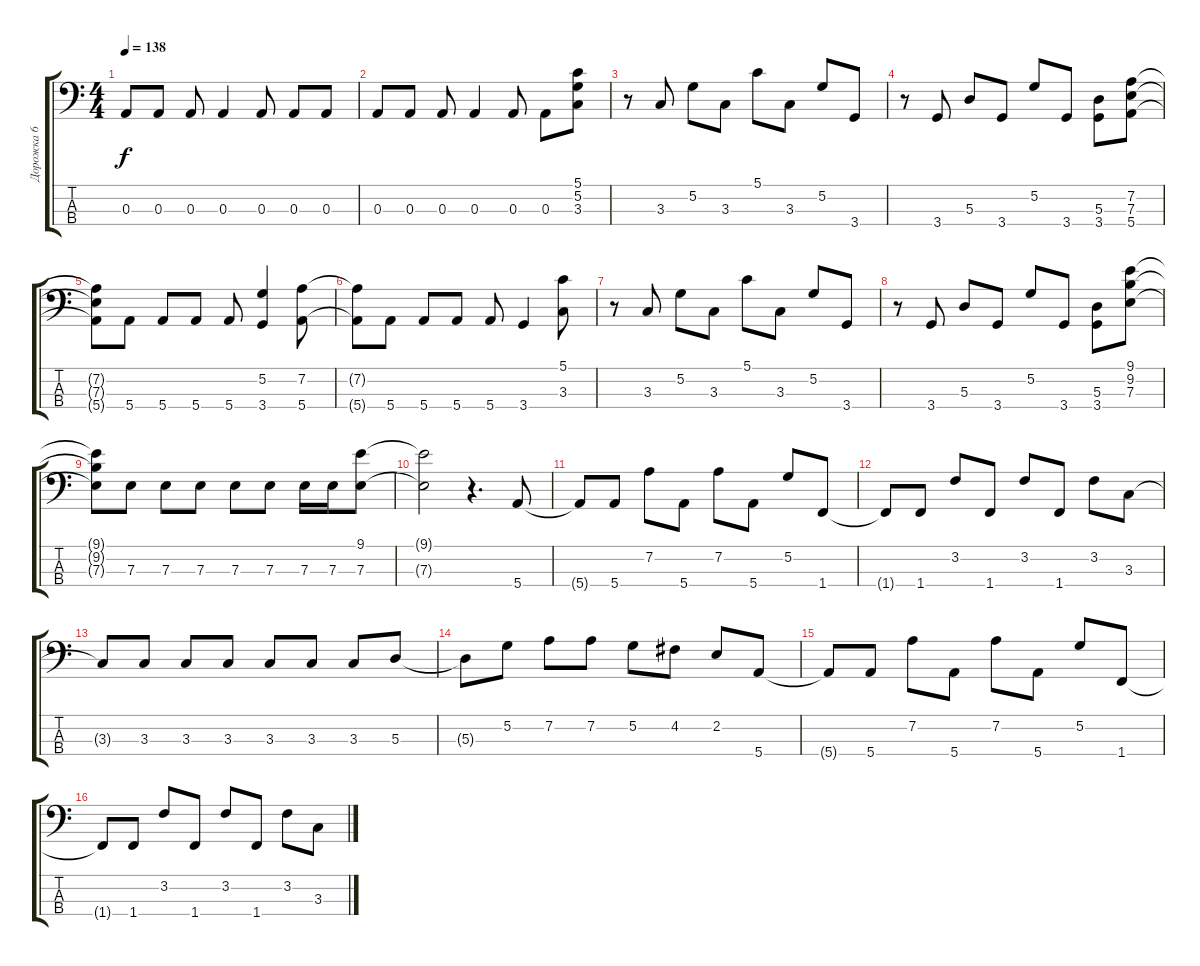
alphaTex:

\track ("Дорожка 6" "Дорожка 6") {instrument electricbasspick}
\staff {score tabs}
\tuning (G2 D2 A1 E1) {hide}
\ts (4 4)
\tempo 138
\clef f4
\ks c
0.3.8{dy f} 0.3.8 0.3.8 0.3.4 0.3.8 0.3.8 0.3.8 |
0.3.8 0.3.8 0.3.8 0.3.4 0.3.8 0.3.8 (5.1 5.2 3.3).8 |
r.8 3.3.8 5.2.8 3.3.8 5.1.8 3.3.8 5.2.8 3.4.8 |
r.8 3.4.8 5.3.8 3.4.8 5.2.8 3.4.8 (5.3 3.4).8 (7.2 7.3 5.4).8 |
(7.2{t} 7.3{t} 5.4{t}).8 5.4.8 5.4.8 5.4.8 5.4.8 (5.2 3.4).4 (7.2 5.4).8 |
(7.2{t} 5.4{t}).8 5.4.8 5.4.8 5.4.8 5.4.8 3.4.4 (5.1 3.3).8 |
r.8 3.3.8 5.2.8 3.3.8 5.1.8 3.3.8 5.2.8 3.4.8 |
r.8 3.4.8 5.3.8 3.4.8 5.2.8 3.4.8 (5.3 3.4).8 (9.1 9.2 7.3).8 |
(9.1{t} 9.2{t} 7.3{t}).8 7.3.8 7.3.8 7.3.8 7.3.8 7.3.8 7.3.16 7.3.16 (9.1 7.3).8 |
(9.1{t} 7.3{t}).2 r.4{d} 5.4.8 |
5.4{t}.8 5.4.8 7.2.8 5.4.8 7.2.8 5.4.8 5.2.8 1.4.8 |
1.4{t}.8 1.4.8 3.2.8 1.4.8 3.2.8 1.4.8 3.2.8 3.3.8 |
3.3{t}.8 3.3.8 3.3.8 3.3.8 3.3.8 3.3.8 3.3.8 5.3.8 |
5.3{t}.8 5.2.8 7.2.8 7.2.8 5.2.8 4.2.8 2.2.8 5.4.8 |
5.4{t}.8 5.4.8 7.2.8 5.4.8 7.2.8 5.4.8 5.2.8 1.4.8 |
1.4{t}.8 1.4.8 3.2.8 1.4.8 3.2.8 1.4.8 3.2.8 3.3.8
